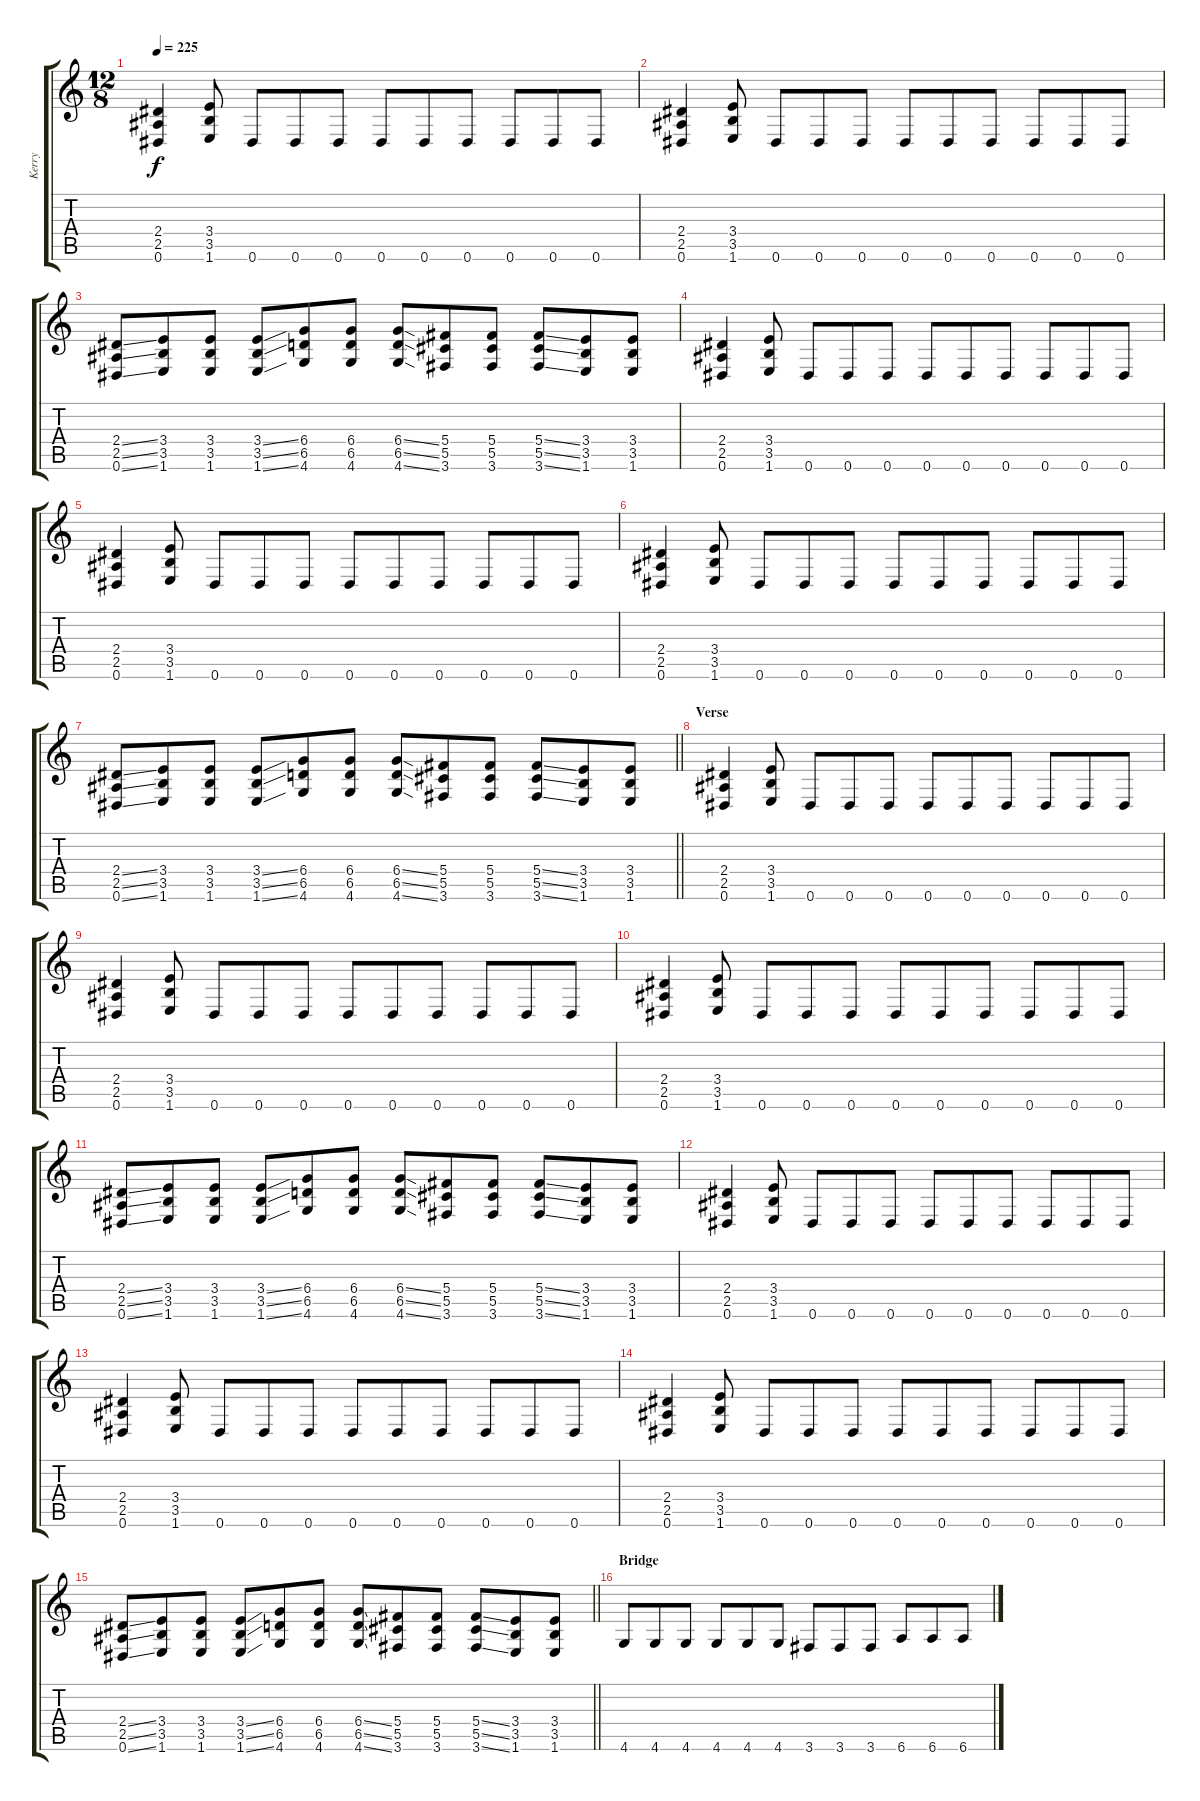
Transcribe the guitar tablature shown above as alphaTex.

\track ("Kerry" "Kerry") {instrument distortionguitar}
\staff {score tabs}
\tuning (Eb4 Bb3 Gb3 Db3 Ab2 Eb2) {hide}
\ts (12 8)
\tempo 225
\clef g2
\ks c
(2.4 2.5 0.6).4{dy f} (3.4 3.5 1.6).8 0.6.8 0.6.8 0.6.8 0.6.8 0.6.8 0.6.8 0.6.8 0.6.8 0.6.8 |
(2.4 2.5 0.6).4 (3.4 3.5 1.6).8 0.6.8 0.6.8 0.6.8 0.6.8 0.6.8 0.6.8 0.6.8 0.6.8 0.6.8 |
(2.4{ss} 2.5{ss} 0.6{ss}).8 (3.4 3.5 1.6).8 (3.4 3.5 1.6).8 (3.4{ss} 3.5{ss} 1.6{ss}).8 (6.4 6.5 4.6).8 (6.4 6.5 4.6).8 (6.4{ss} 6.5{ss} 4.6{ss}).8 (5.4 5.5 3.6).8 (5.4 5.5 3.6).8 (5.4{ss} 5.5{ss} 3.6{ss}).8 (3.4 3.5 1.6).8 (3.4 3.5 1.6).8 |
(2.4 2.5 0.6).4 (3.4 3.5 1.6).8 0.6.8 0.6.8 0.6.8 0.6.8 0.6.8 0.6.8 0.6.8 0.6.8 0.6.8 |
(2.4 2.5 0.6).4 (3.4 3.5 1.6).8 0.6.8 0.6.8 0.6.8 0.6.8 0.6.8 0.6.8 0.6.8 0.6.8 0.6.8 |
(2.4 2.5 0.6).4 (3.4 3.5 1.6).8 0.6.8 0.6.8 0.6.8 0.6.8 0.6.8 0.6.8 0.6.8 0.6.8 0.6.8 |
\barLineRight lightlight
(2.4{ss} 2.5{ss} 0.6{ss}).8 (3.4 3.5 1.6).8 (3.4 3.5 1.6).8 (3.4{ss} 3.5{ss} 1.6{ss}).8 (6.4 6.5 4.6).8 (6.4 6.5 4.6).8 (6.4{ss} 6.5{ss} 4.6{ss}).8 (5.4 5.5 3.6).8 (5.4 5.5 3.6).8 (5.4{ss} 5.5{ss} 3.6{ss}).8 (3.4 3.5 1.6).8 (3.4 3.5 1.6).8 |
\section ("" "Verse")
(2.4 2.5 0.6).4 (3.4 3.5 1.6).8 0.6.8 0.6.8 0.6.8 0.6.8 0.6.8 0.6.8 0.6.8 0.6.8 0.6.8 |
(2.4 2.5 0.6).4 (3.4 3.5 1.6).8 0.6.8 0.6.8 0.6.8 0.6.8 0.6.8 0.6.8 0.6.8 0.6.8 0.6.8 |
(2.4 2.5 0.6).4 (3.4 3.5 1.6).8 0.6.8 0.6.8 0.6.8 0.6.8 0.6.8 0.6.8 0.6.8 0.6.8 0.6.8 |
(2.4{ss} 2.5{ss} 0.6{ss}).8 (3.4 3.5 1.6).8 (3.4 3.5 1.6).8 (3.4{ss} 3.5{ss} 1.6{ss}).8 (6.4 6.5 4.6).8 (6.4 6.5 4.6).8 (6.4{ss} 6.5{ss} 4.6{ss}).8 (5.4 5.5 3.6).8 (5.4 5.5 3.6).8 (5.4{ss} 5.5{ss} 3.6{ss}).8 (3.4 3.5 1.6).8 (3.4 3.5 1.6).8 |
(2.4 2.5 0.6).4 (3.4 3.5 1.6).8 0.6.8 0.6.8 0.6.8 0.6.8 0.6.8 0.6.8 0.6.8 0.6.8 0.6.8 |
(2.4 2.5 0.6).4 (3.4 3.5 1.6).8 0.6.8 0.6.8 0.6.8 0.6.8 0.6.8 0.6.8 0.6.8 0.6.8 0.6.8 |
(2.4 2.5 0.6).4 (3.4 3.5 1.6).8 0.6.8 0.6.8 0.6.8 0.6.8 0.6.8 0.6.8 0.6.8 0.6.8 0.6.8 |
\barLineRight lightlight
(2.4{ss} 2.5{ss} 0.6{ss}).8 (3.4 3.5 1.6).8 (3.4 3.5 1.6).8 (3.4{ss} 3.5{ss} 1.6{ss}).8 (6.4 6.5 4.6).8 (6.4 6.5 4.6).8 (6.4{ss} 6.5{ss} 4.6{ss}).8 (5.4 5.5 3.6).8 (5.4 5.5 3.6).8 (5.4{ss} 5.5{ss} 3.6{ss}).8 (3.4 3.5 1.6).8 (3.4 3.5 1.6).8 |
\section ("" "Bridge")
4.6.8 4.6.8 4.6.8 4.6.8 4.6.8 4.6.8 3.6.8 3.6.8 3.6.8 6.6.8 6.6.8 6.6.8
